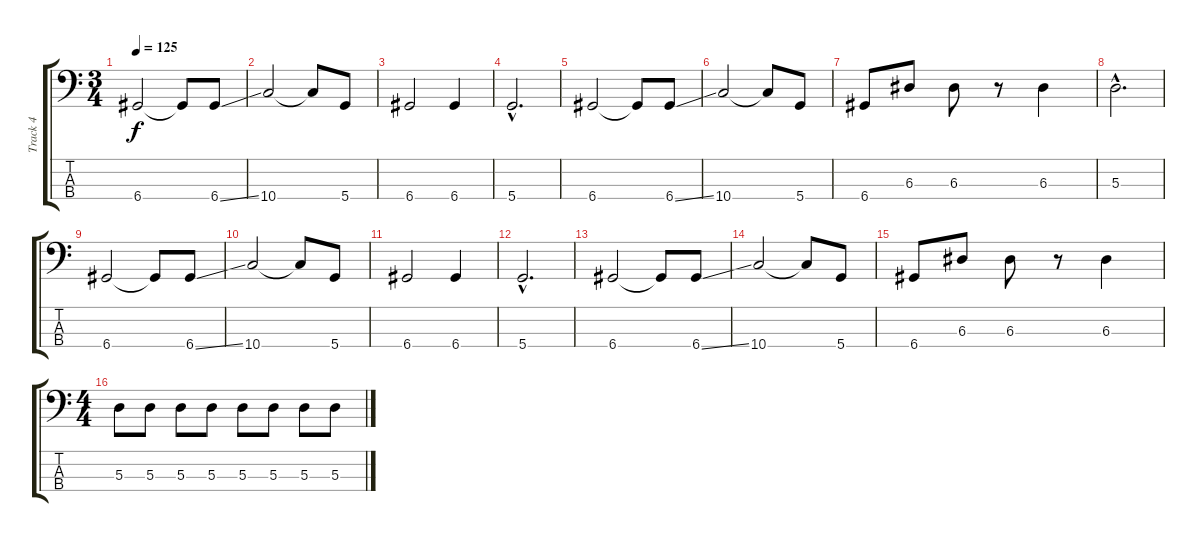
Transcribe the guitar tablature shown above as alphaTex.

\track ("Track 4" "Track 4") {instrument electricbassfinger}
\staff {score tabs}
\tuning (G2 D2 A1 D1) {hide}
\ts (3 4)
\tempo 125
\clef f4
\ks c
6.4.2{dy f instrument electricbassfinger} 6.4{t}.8 6.4{ss}.8 |
10.4.2 10.4{t}.8 5.4.8 |
6.4.2 6.4.4 |
5.4{hac}.2{d} |
6.4.2 6.4{t}.8 6.4{ss}.8 |
10.4.2 10.4{t}.8 5.4.8 |
6.4.8 6.3.8 6.3.8 r.8 6.3.4 |
5.3{hac}.2{d} |
6.4.2 6.4{t}.8 6.4{ss}.8 |
10.4.2 10.4{t}.8 5.4.8 |
6.4.2 6.4.4 |
5.4{hac}.2{d} |
6.4.2 6.4{t}.8 6.4{ss}.8 |
10.4.2 10.4{t}.8 5.4.8 |
6.4.8 6.3.8 6.3.8 r.8 6.3.4 |
\ts (4 4)
5.3.8 5.3.8 5.3.8 5.3.8 5.3.8 5.3.8 5.3.8 5.3.8
